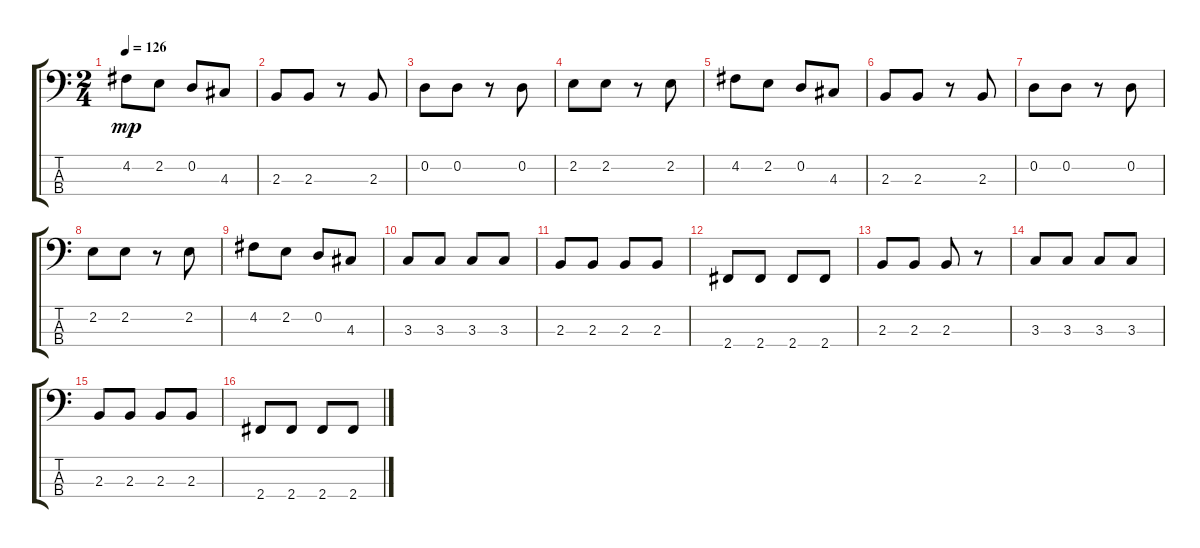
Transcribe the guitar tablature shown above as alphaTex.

\track "" {instrument slapbass2}
\staff {score tabs}
\tuning (G2 D2 A1 E1) {hide}
\ts (2 4)
\tempo 126
\clef f4
\ks c
4.2.8{dy mp} 2.2.8 0.2.8 4.3.8 |
2.3.8 2.3.8 r.8 2.3.8 |
0.2.8 0.2.8 r.8 0.2.8 |
2.2.8 2.2.8 r.8 2.2.8 |
4.2.8 2.2.8 0.2.8 4.3.8 |
2.3.8 2.3.8 r.8 2.3.8 |
0.2.8 0.2.8 r.8 0.2.8 |
2.2.8 2.2.8 r.8 2.2.8 |
4.2.8 2.2.8 0.2.8 4.3.8 |
3.3.8 3.3.8 3.3.8 3.3.8 |
2.3.8 2.3.8 2.3.8 2.3.8 |
2.4.8 2.4.8 2.4.8 2.4.8 |
2.3.8 2.3.8 2.3.8 r.8 |
3.3.8 3.3.8 3.3.8 3.3.8 |
2.3.8 2.3.8 2.3.8 2.3.8 |
2.4.8 2.4.8 2.4.8 2.4.8
